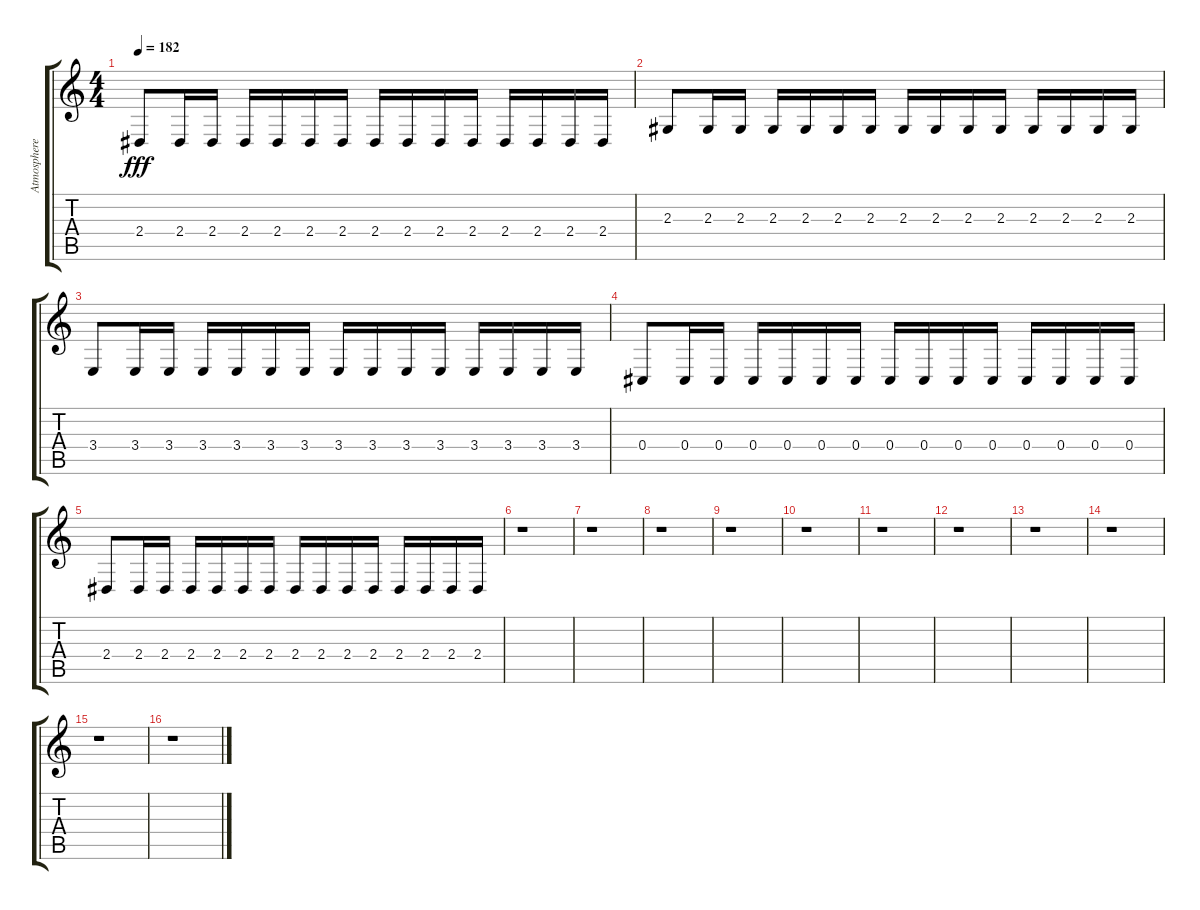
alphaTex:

\track ("Atmosphere" "Atmosphere") {instrument voiceoohs}
\staff {score tabs}
\tuning (Eb4 Bb3 Gb3 Db3 Ab2 Eb2) {hide}
\ts (4 4)
\tempo 182
\clef g2
\ks c
2.4.8{dy fff} 2.4.16 2.4.16 2.4.16 2.4.16 2.4.16 2.4.16 2.4.16 2.4.16 2.4.16 2.4.16 2.4.16 2.4.16 2.4.16 2.4.16 |
2.3.8 2.3.16 2.3.16 2.3.16 2.3.16 2.3.16 2.3.16 2.3.16 2.3.16 2.3.16 2.3.16 2.3.16 2.3.16 2.3.16 2.3.16 |
3.4.8 3.4.16 3.4.16 3.4.16 3.4.16 3.4.16 3.4.16 3.4.16 3.4.16 3.4.16 3.4.16 3.4.16 3.4.16 3.4.16 3.4.16 |
0.4.8 0.4.16 0.4.16 0.4.16 0.4.16 0.4.16 0.4.16 0.4.16 0.4.16 0.4.16 0.4.16 0.4.16 0.4.16 0.4.16 0.4.16 |
2.4.8 2.4.16 2.4.16 2.4.16 2.4.16 2.4.16 2.4.16 2.4.16 2.4.16 2.4.16 2.4.16 2.4.16 2.4.16 2.4.16 2.4.16 |
r.1 |
r.1 |
r.1 |
r.1 |
r.1 |
r.1 |
r.1 |
r.1 |
r.1 |
r.1 |
r.1
